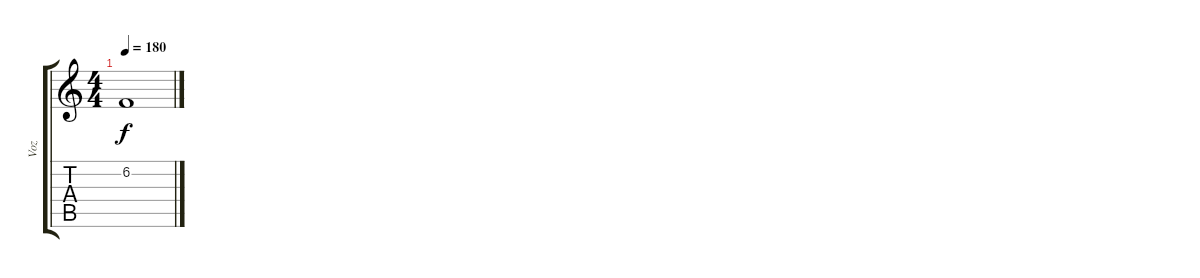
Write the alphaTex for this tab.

\track ("Voz" "Voz") {instrument sopranosax}
\staff {score tabs}
\tuning (E4 B3 G3 D3 A2 E2) {hide}
\ts (4 4)
\tempo 180
\clef g2
\ks c
6.2{t}.1{dy f}
